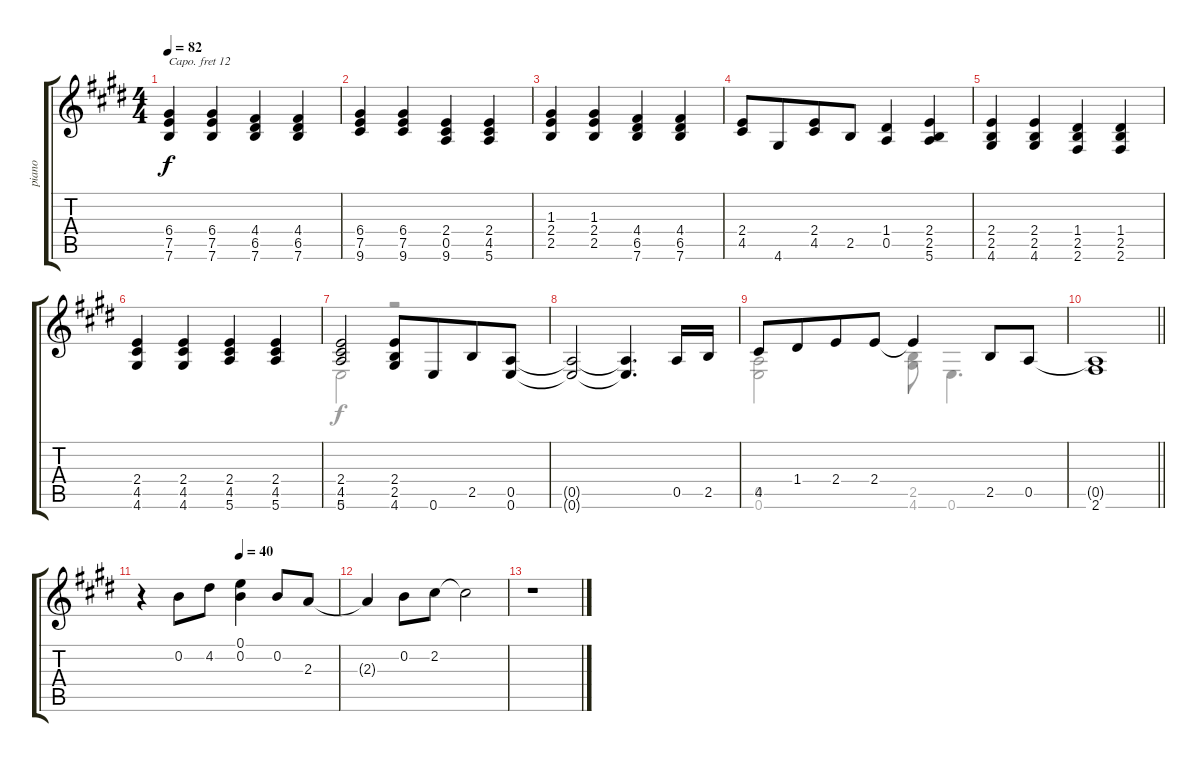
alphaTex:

\track ("piano" "piano") {instrument acousticgrandpiano}
\staff {score tabs}
\capo 12
\tuning (E4 B3 G3 D3 A2 E2) {hide}
\voice
\ts (4 4)
\tempo 82
\clef g2
\ks e
(6.4 7.5 7.6).4{dy f} (6.4 7.5 7.6).4 (4.4 6.5 7.6).4 (4.4 6.5 7.6).4 |
(6.4 7.5 9.6).4 (6.4 7.5 9.6).4 (2.4 0.5 9.6).4 (2.4 4.5 5.6).4 |
(1.3 2.4 2.5).4 (1.3 2.4 2.5).4 (4.4 6.5 7.6).4 (4.4 6.5 7.6).4 |
(2.4 4.5).8 4.6.8{beam merge} (2.4 4.5).8 2.5.8 (1.4 0.5).4 (2.4 2.5 5.6).4 |
(2.4 2.5 4.6).4 (2.4 2.5 4.6).4 (1.4 2.5 2.6).4 (1.4 2.5 2.6).4 |
(2.4 4.5 4.6).4 (2.4 4.5 4.6).4 (2.4 4.5 5.6).4 (2.4 4.5 5.6).4 |
(2.4 4.5 5.6).2 (2.4 2.5 4.6).8 0.6.8{beam merge} 2.5.8 (0.5 0.6).8 |
(0.5{t} 0.6{t}).2 (0.5{t} 0.6{t}).4{d} 0.5.16 2.5.16 |
4.5.8 1.4.8{beam merge} 2.4.8 2.4.8 2.4{t}.4 2.5.8 0.5.8 |
\barLineRight lightlight
(0.5{t} 2.6).1 |
\tempo (40 0.5)
r.4 0.2.8 4.2.8 (0.1 0.2).4 0.2.8 2.3.8 |
2.3{t}.4 0.2.8 2.2.8 2.2{t}.2 |
r.1
\voice
\clef g2
\ottava regular
\simile none
\ks e
|
|
|
|
|
|
0.6.2 r.2 |
|
(0.5 0.6).2 (2.5 4.6).8 0.6.4{d} |
\barLineRight lightlight
|
|
|
